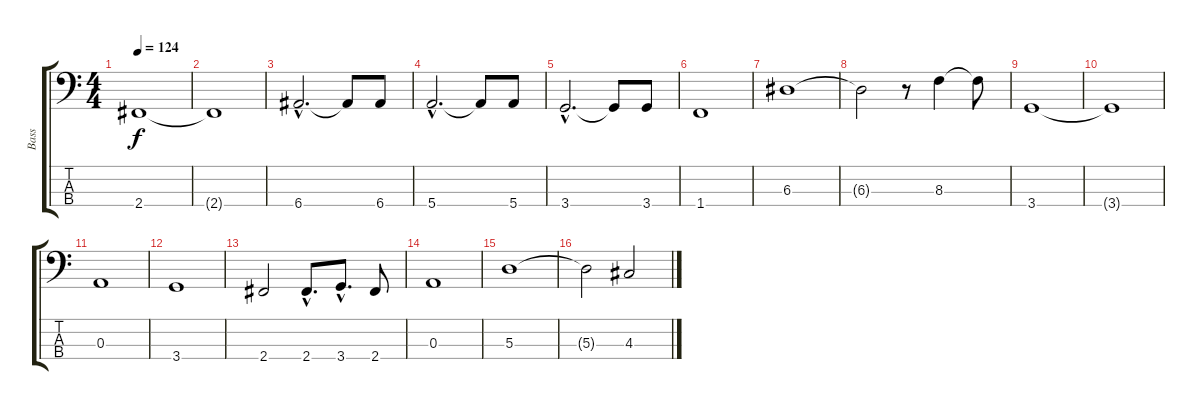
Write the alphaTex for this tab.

\track ("Bass" "Bass") {instrument electricbassfinger}
\staff {score tabs}
\tuning (G2 D2 A1 E1) {hide}
\ts (4 4)
\tempo 124
\clef f4
\ks c
2.4.1{dy f} |
2.4{t}.1 |
\section ("" "")
6.4{hac}.2{d} 6.4{t}.8 6.4.8 |
5.4{hac}.2{d} 5.4{t}.8 5.4.8 |
3.4{hac}.2{d} 3.4{t}.8 3.4.8 |
1.4.1 |
6.3.1 |
6.3{t}.2 r.8 8.3.4 8.3{t}.8 |
3.4.1 |
3.4{t}.1 |
0.3.1 |
3.4.1 |
2.4.2 2.4{hac}.8{d} 3.4{hac}.8{d} 2.4.8 |
0.3.1 |
\section ("" "")
5.3.1 |
5.3{t}.2 4.3.2
